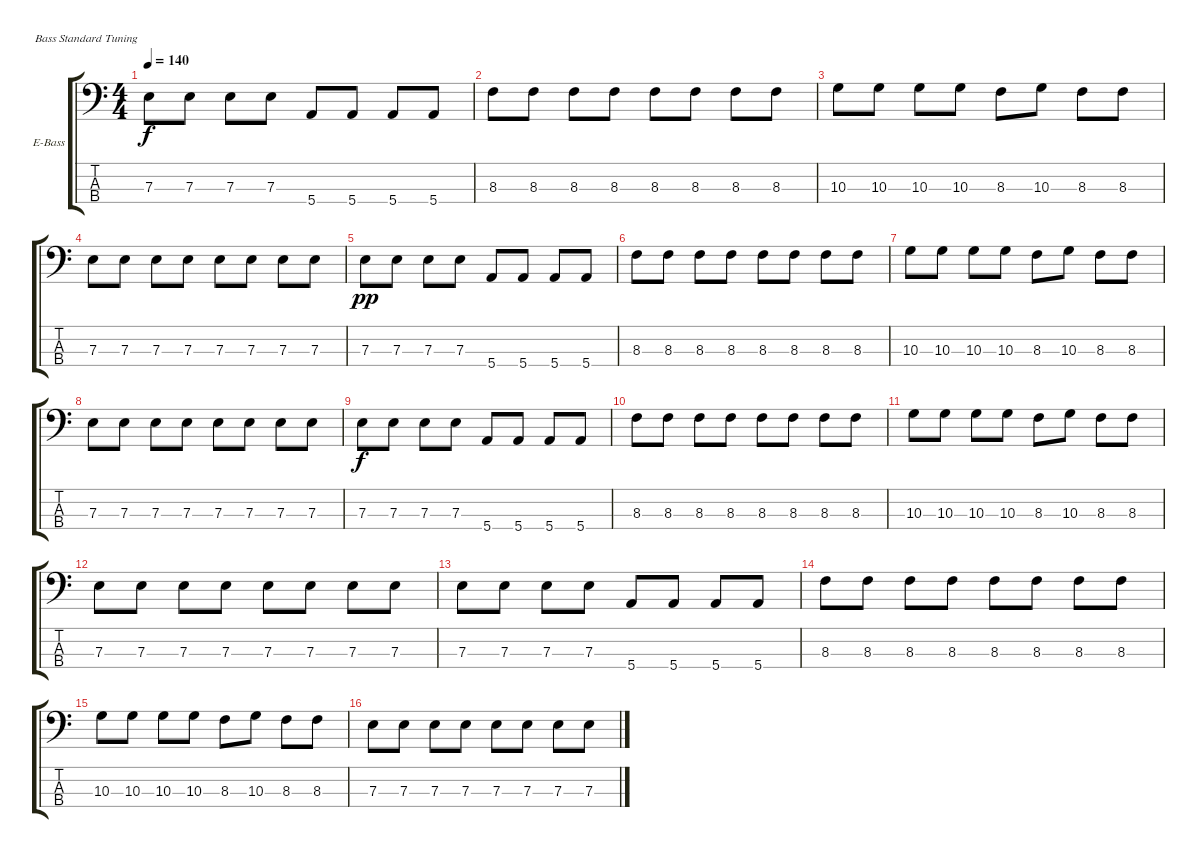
\bracketExtendMode groupsimilarinstruments
\firstSystemTrackNameOrientation horizontal
\otherSystemsTrackNameOrientation horizontal
\track ("Spor 3" "E-Bass") {instrument electricbasspick}
\staff {score tabs}
\tuning (G2 D2 A1 E1)
\ts (4 4)
\tempo 140
\clef f4
\ks c
7.3.8{dy f} 7.3.8 7.3.8 7.3.8 5.4.8 5.4.8 5.4.8 5.4.8 |
8.3.8 8.3.8 8.3.8 8.3.8 8.3.8 8.3.8 8.3.8 8.3.8 |
10.3.8 10.3.8 10.3.8 10.3.8 8.3.8 10.3.8 8.3.8 8.3.8 |
7.3.8 7.3.8 7.3.8 7.3.8 7.3.8 7.3.8 7.3.8 7.3.8 |
7.3.8{dy pp} 7.3.8 7.3.8 7.3.8 5.4.8 5.4.8 5.4.8 5.4.8 |
8.3.8 8.3.8 8.3.8 8.3.8 8.3.8 8.3.8 8.3.8 8.3.8 |
10.3.8 10.3.8 10.3.8 10.3.8 8.3.8 10.3.8 8.3.8 8.3.8 |
7.3.8 7.3.8 7.3.8 7.3.8 7.3.8 7.3.8 7.3.8 7.3.8 |
7.3.8{dy f} 7.3.8 7.3.8 7.3.8 5.4.8 5.4.8 5.4.8 5.4.8 |
8.3.8 8.3.8 8.3.8 8.3.8 8.3.8 8.3.8 8.3.8 8.3.8 |
10.3.8 10.3.8 10.3.8 10.3.8 8.3.8 10.3.8 8.3.8 8.3.8 |
7.3.8 7.3.8 7.3.8 7.3.8 7.3.8 7.3.8 7.3.8 7.3.8 |
7.3.8 7.3.8 7.3.8 7.3.8 5.4.8 5.4.8 5.4.8 5.4.8 |
8.3.8 8.3.8 8.3.8 8.3.8 8.3.8 8.3.8 8.3.8 8.3.8 |
10.3.8 10.3.8 10.3.8 10.3.8 8.3.8 10.3.8 8.3.8 8.3.8 |
7.3.8 7.3.8 7.3.8 7.3.8 7.3.8 7.3.8 7.3.8 7.3.8
